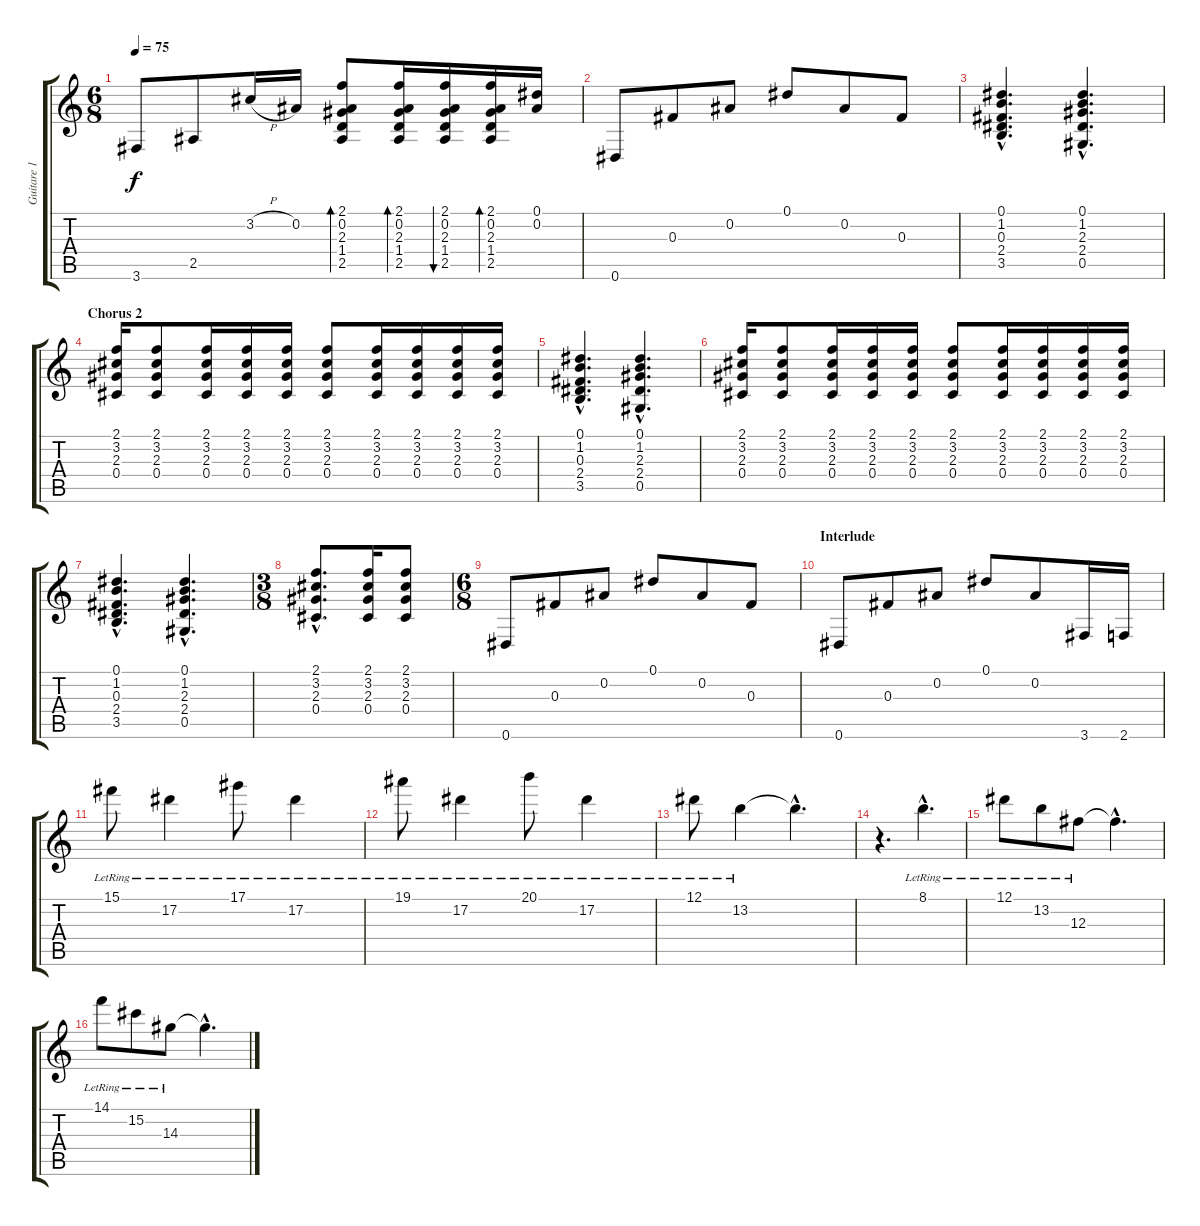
\track ("Guitare 1 ( Kirk Hammett )" "Guitare 1 ") {instrument electricguitarclean}
\staff {score tabs}
\tuning (Eb4 Bb3 Gb3 Db3 Ab2 Eb2) {hide}
\ts (6 8)
\tempo 75
\clef g2
\ks c
3.6.8{dy f} 2.5.8 3.2{h}.16 0.2.16 (2.1 0.2 2.3 1.4 2.5).8{bd 30} (2.1 0.2 2.3 1.4 2.5).16{bd 30} (2.1 0.2 2.3 1.4 2.5).16{bu 30} (2.1 0.2 2.3 1.4 2.5).16{bd 30} (0.1 0.2).16 |
0.6.8 0.3.8 0.2.8 0.1.8 0.2.8 0.3.8 |
(0.1{hac} 1.2{hac} 0.3{hac} 2.4{hac} 3.5{hac}).4{d} (0.1{hac} 1.2{hac} 2.3{hac} 2.4{hac} 0.5{hac}).4{d} |
\section ("" "Chorus 2")
(2.1 3.2 2.3 0.4).16{volume 8} (2.1 3.2 2.3 0.4).8 (2.1 3.2 2.3 0.4).16 (2.1 3.2 2.3 0.4).16 (2.1 3.2 2.3 0.4).16 (2.1 3.2 2.3 0.4).8 (2.1 3.2 2.3 0.4).16 (2.1 3.2 2.3 0.4).16 (2.1 3.2 2.3 0.4).16 (2.1 3.2 2.3 0.4).16 |
(0.1{hac} 1.2{hac} 0.3{hac} 2.4{hac} 3.5{hac}).4{d} (0.1{hac} 1.2{hac} 2.3{hac} 2.4{hac} 0.5{hac}).4{d} |
(2.1 3.2 2.3 0.4).16 (2.1 3.2 2.3 0.4).8 (2.1 3.2 2.3 0.4).16 (2.1 3.2 2.3 0.4).16 (2.1 3.2 2.3 0.4).16 (2.1 3.2 2.3 0.4).8 (2.1 3.2 2.3 0.4).16 (2.1 3.2 2.3 0.4).16 (2.1 3.2 2.3 0.4).16 (2.1 3.2 2.3 0.4).16 |
(0.1{hac} 1.2{hac} 0.3{hac} 2.4{hac} 3.5{hac}).4{d} (0.1{hac} 1.2{hac} 2.3{hac} 2.4{hac} 0.5{hac}).4{d} |
\ts (3 8)
(2.1{hac} 3.2{hac} 2.3{hac} 0.4{hac}).8{d} (2.1 3.2 2.3 0.4).16 (2.1 3.2 2.3 0.4).8 |
\ts (6 8)
0.6.8 0.3.8 0.2.8 0.1.8 0.2.8 0.3.8 |
\section ("" "Interlude")
0.6.8 0.3.8 0.2.8 0.1.8 0.2.8 3.6.16 2.6.16 |
15.1{lr}.8{volume 13} 17.2{lr}.4 17.1{lr}.8 17.2{lr}.4 |
19.1{lr}.8 17.2{lr}.4 20.1{lr}.8 17.2{lr}.4 |
12.1{lr}.8 13.2{lr}.4 13.2{hac t}.4{d} |
r.4{d} 8.1{hac lr}.4{d} |
12.1{lr}.8 13.2{lr}.8 12.3{lr}.8 12.3{hac t}.4{d} |
14.1{lr}.8 15.2{lr}.8 14.3{lr}.8 14.3{hac t}.4{d}
